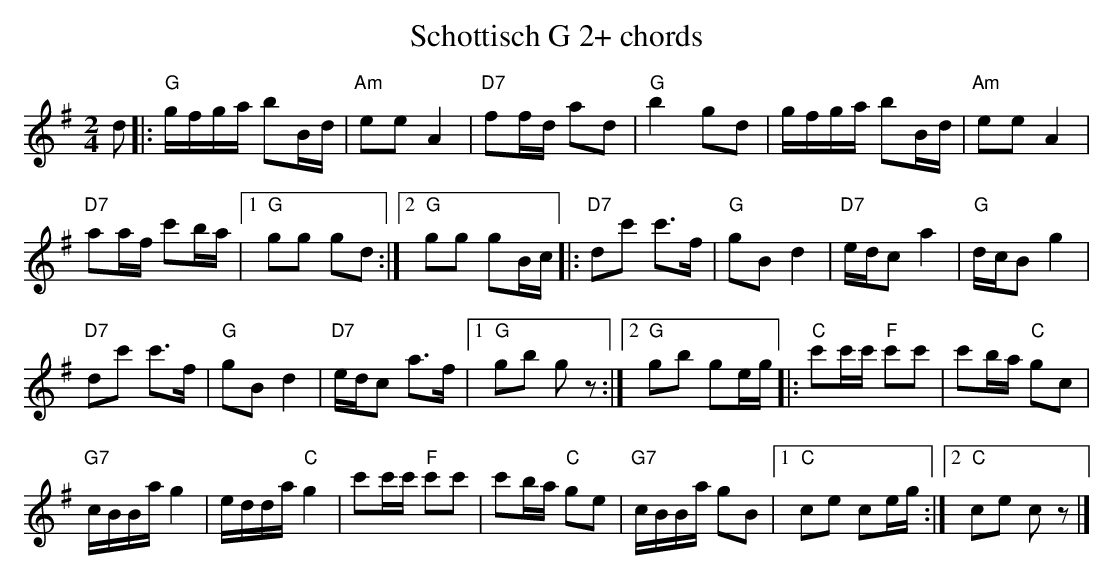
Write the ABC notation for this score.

X:1
T:Schottisch G 2+ chords
M:2/4
L:1/16
K:Gmaj%%MIDI gchordon
d2 |: "G"gfga b2Bd | "Am"e2e2A4 | "D7"f2fd a2d2 | "G"b4g2d2 | gfga b2Bd | "Am"e2e2A4 |
"D7"a2af c'2ba |1 "G"g2g2 g2d2 :|2 "G"g2g2 g2Bc |: "D7"d2c'2 c'3f | "G"g2B2 d4 | "D7"edc2a4 | "G"dcB2g4 |
"D7"d2c'2 c'3f | "G"g2B2d4 | "D7"edc2 a3f |1 "G"g2b2 g2z2 :|2 "G"g2b2 g2eg |: "C"c'2c'c' "F"c'2c'2 | c'2ba "C"g2c2 |
"G7"cBBag4 | edda"C"g4 | c'2c'c' "F"c'2c'2 | c'2ba "C"g2e2 | "G7"cBBa g2B2 |1 "C"c2e2 c2eg :|2 "C"c2e2 c2z2 |]
